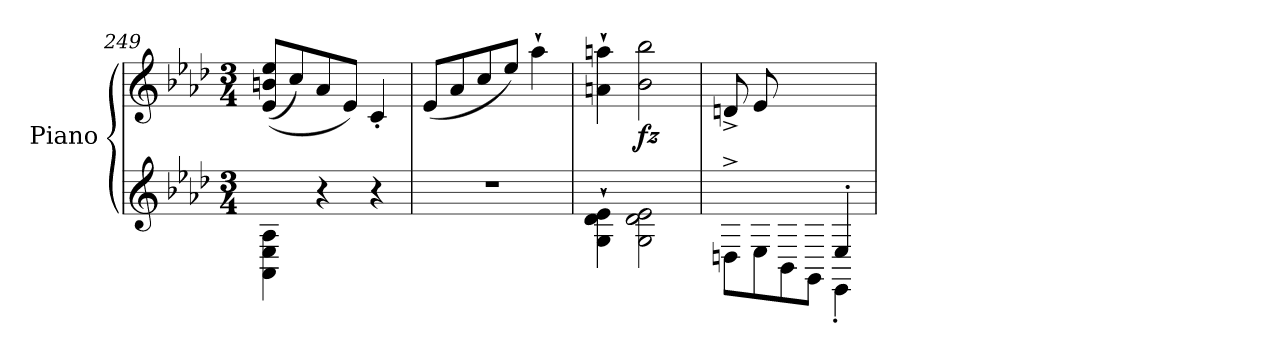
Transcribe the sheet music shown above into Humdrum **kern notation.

**kern	**kern	**dynam
*part1	*part1	*part1
*staff2	*staff1	*staff1/2
*I"Piano	*	*
*I'Pno.	*	*
*clefG2	*clefG2	*
*k[b-e-a-d-]	*k[b-e-a-d-]	*
*M3/4	*M3/4	*
=249	=249	=249
4AA-\ 4E-\ 4A-\	((8e-/ 8bn/ 8ee-/L	.
.	8cc/)	.
4r	8a-/	.
.	8e-/J)	.
4r	4c'/	.
=250	=250	=250
2.r	(8e-/L	.
.	8a-/	.
.	8cc/	.
.	8ee-/J)	.
.	4aa-`\	.
=251	=251	=251
4G\` 4d-\` 4e-\`	4an\` 4aan\`	.
!	!	!LO:DY:b
2G\ 2d-\ 2e-\	2b-\ 2bb-\	fz
=252	=252	=252
*^	*	*
4ryy	8Dn^\L	(>8dn^/L	.
.	8E-\	8e-/	.
8B-/	8BB-\	2ryy	.
8G/J)	8GG\J	.	.
4E-'/	4EE-'\	.	.
*v	*v	*	*
=	=	=
*-	*-	*-
